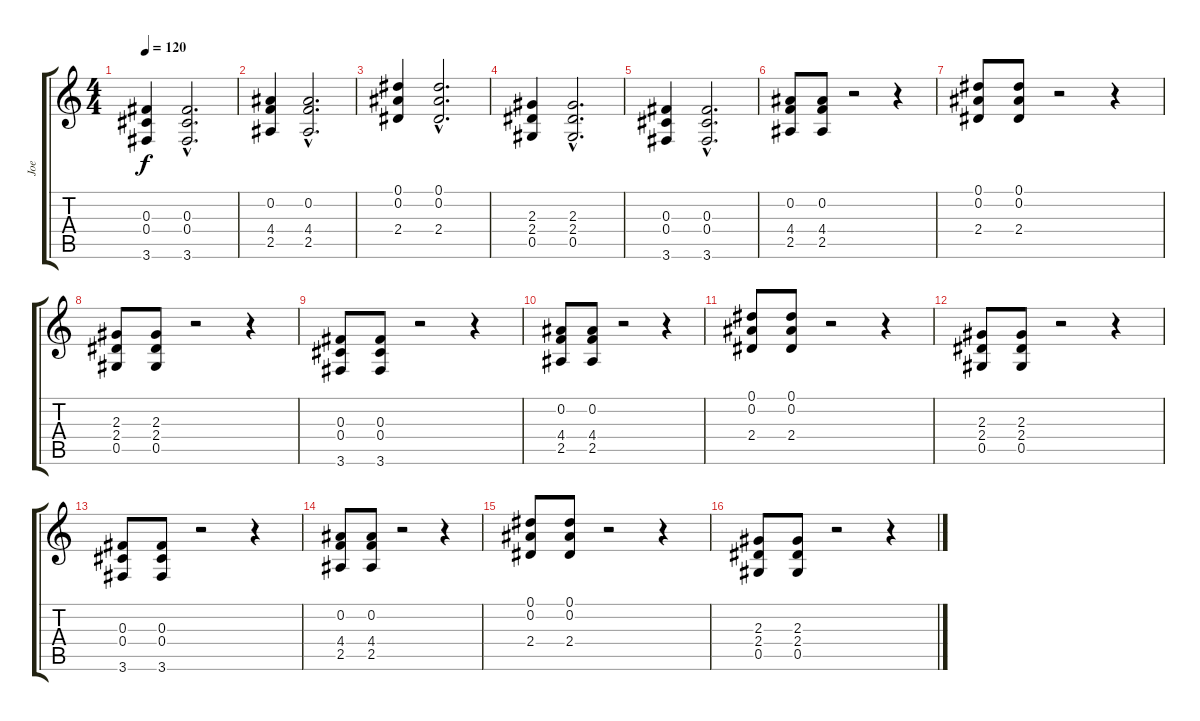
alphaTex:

\track ("Joe" "Joe") {instrument distortionguitar}
\staff {score tabs}
\tuning (Eb4 Bb3 Gb3 Db3 Ab2 Eb2) {hide}
\ts (4 4)
\tempo 120
\clef g2
\ks c
(0.3 0.4 3.6).4{dy f} (0.3{hac} 0.4{hac} 3.6{hac}).2{d} |
(0.2 4.4 2.5).4 (0.2{hac} 4.4{hac} 2.5{hac}).2{d} |
(0.1 0.2 2.4).4 (0.1{hac} 0.2{hac} 2.4{hac}).2{d} |
(2.3 2.4 0.5).4 (2.3{hac} 2.4{hac} 0.5{hac}).2{d} |
(0.3 0.4 3.6).4 (0.3{hac} 0.4{hac} 3.6{hac}).2{d} |
(0.2 4.4 2.5).8 (0.2 4.4 2.5).8 r.2 r.4 |
(0.1 0.2 2.4).8 (0.1 0.2 2.4).8 r.2 r.4 |
(2.3 2.4 0.5).8 (2.3 2.4 0.5).8 r.2 r.4 |
(0.3 0.4 3.6).8 (0.3 0.4 3.6).8 r.2 r.4 |
(0.2 4.4 2.5).8 (0.2 4.4 2.5).8 r.2 r.4 |
(0.1 0.2 2.4).8 (0.1 0.2 2.4).8 r.2 r.4 |
(2.3 2.4 0.5).8 (2.3 2.4 0.5).8 r.2 r.4 |
(0.3 0.4 3.6).8 (0.3 0.4 3.6).8 r.2 r.4 |
(0.2 4.4 2.5).8 (0.2 4.4 2.5).8 r.2 r.4 |
(0.1 0.2 2.4).8 (0.1 0.2 2.4).8 r.2 r.4 |
(2.3 2.4 0.5).8 (2.3 2.4 0.5).8 r.2 r.4
